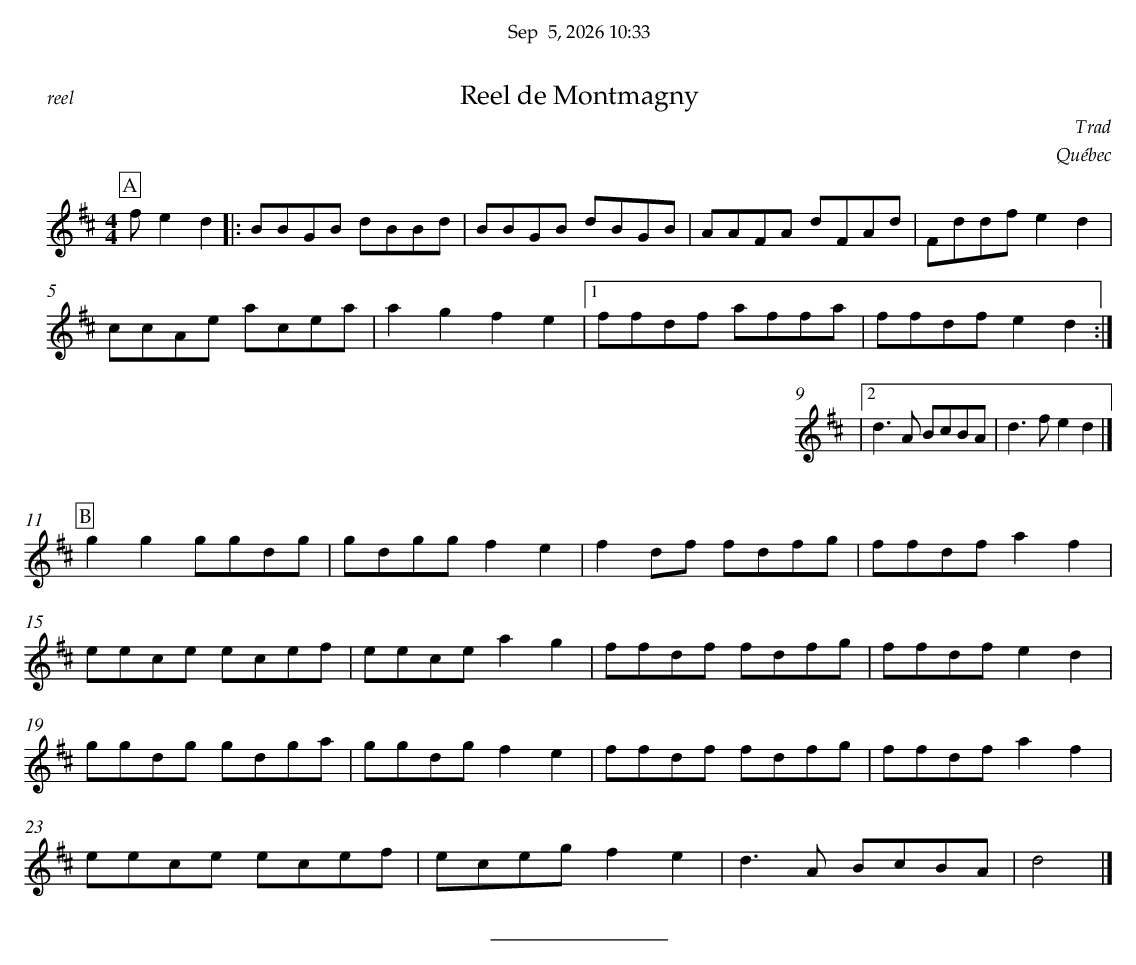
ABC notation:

X:1
T:Reel de Montmagny
C:Trad
O:Québec
M:4/4
L:1/8
K:Dmaj
P:A
f e2d2 |: BBGB dBBd | BBGB dBGB | AAFA dFAd | Fddf e2d2 |
ccAe acea | a2g2 f2e2 |1 ffdf affa | ffdf e2d2  :|
|2 d3A BcBA | d3f e2d2 |]
%%vskip 0.5cm
P:B
g2g2 ggdg | gdgg f2e2 | f2df fdfg | ffdf a2f2 |
eece ecef | eece a2g2 | ffdf fdfg | ffdf e2d2 |
ggdg gdga | ggdg f2e2 | ffdf fdfg | ffdf a2f2 |
eece ecef | eceg f2e2 | d3A BcBA | d4 |]
